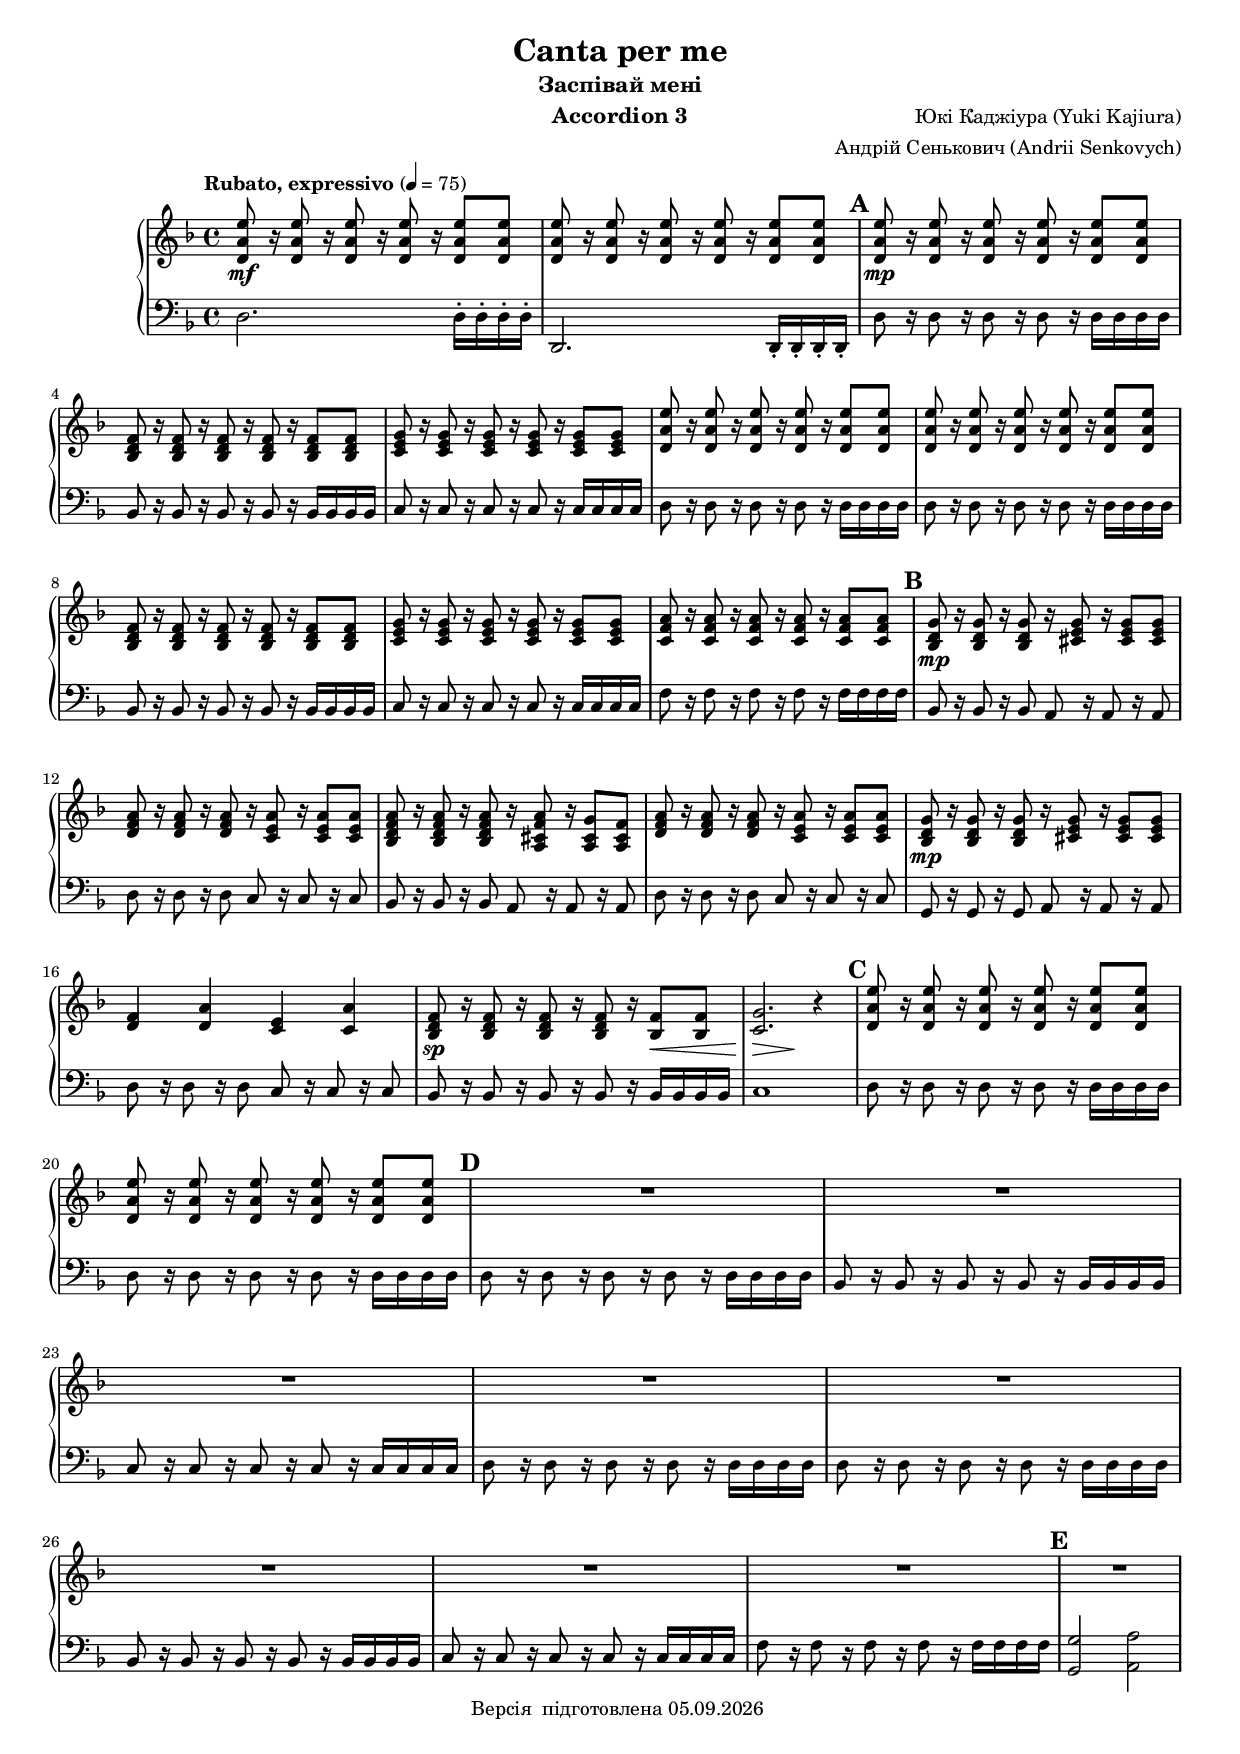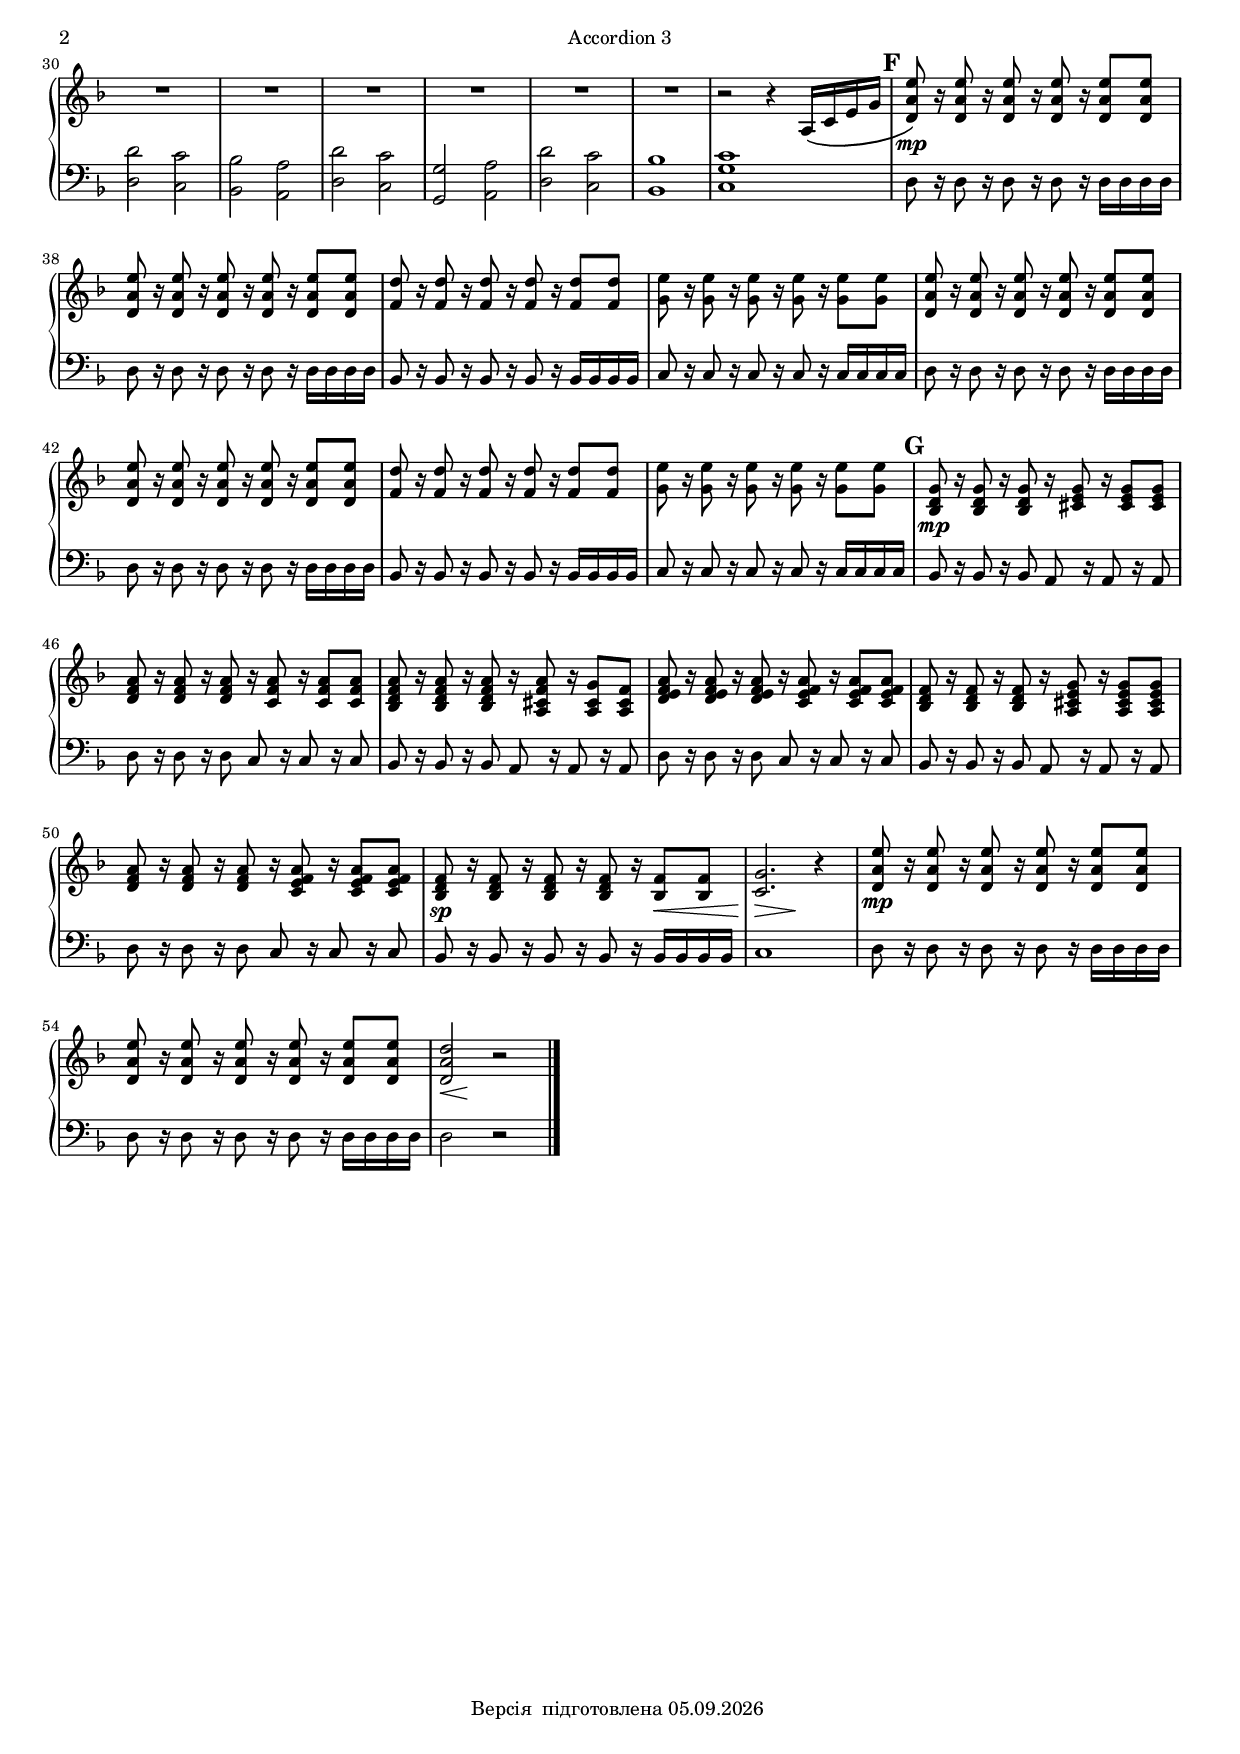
\include "src/header.ly"
#(set-global-staff-size 17)

\header {
  instrument = "Accordion 3"
}

\include "src/settings.ly"
discant = \markup {
  \musicglyph #"accordion.accDiscant"
}
dot = \markup {
  \musicglyph #"accordion.accDot"
}

\layout { ragged-right = ##t }

% 16 voets register
accBasson = ^\markup {
  \combine
  \discant
  \raise #0.5 \dot
}

% een korig 8 en 16 voets register
accBandon = ^\markup {
  \combine
  \discant
  \combine
  \raise #0.5 \dot
  \raise #1.5 \dot
}

accVCello = ^\markup {
  \combine
  \discant
  \combine
  \raise #0.5 \dot
  \combine
  \raise #1.5 \dot
  \translate #'(1 . 0) \raise #1.5 \dot
}

% 4-8-16 voets register
accHarmon = ^\markup {
  \combine
  \discant
  \combine
  \raise #0.5 \dot
  \combine
  \raise #1.5 \dot
  \raise #2.5 \dot
}

accTrombon = ^\markup {
  \combine
  \discant
  \combine
  \raise #0.5 \dot
  \combine
  \raise #1.5 \dot
  \combine
  \translate #'(1 . 0) \raise #1.5 \dot
  \translate #'(-1 . 0) \raise #1.5 \dot
}

% eenkorig 4 en 16 voets register
accOrgan = ^\markup {
  \combine
  \discant
  \combine
  \raise #0.5 \dot
  \raise #2.5 \dot
}

accMaster = ^\markup {
  \combine
  \discant
  \combine
  \raise #0.5 \dot
  \combine
  \raise #1.5 \dot
  \combine
  \translate #'(1 . 0) \raise #1.5 \dot
  \combine
  \translate #'(-1 . 0) \raise #1.5 \dot
  \raise #2.5 \dot
}

accAccord = ^\markup {
  \combine
  \discant
  \combine
  \raise #1.5 \dot
  \combine
  \translate #'(1 . 0) \raise #1.5 \dot
  \combine
  \translate #'(-1 . 0) \raise #1.5 \dot
  \raise #2.5 \dot
}

accMusette = ^\markup {
  \combine
  \discant
  \combine
  \raise #1.5 \dot
  \combine
  \translate #'(1 . 0) \raise #1.5 \dot
  \translate #'(-1 . 0) \raise #1.5 \dot
}

accCeleste = ^\markup {
  \combine
  \discant
  \combine
  \raise #1.5 \dot
  \translate #'(-1 . 0) \raise #1.5 \dot
}

accOboe = ^\markup {
  \combine
  \discant
  \combine
  \raise #1.5 \dot
  \raise #2.5 \dot
}

accClarin = ^\markup {
  \combine
  \discant
  \raise #1.5 \dot
}

accPiccolo = ^\markup {
  \combine
  \discant 
  \raise #2.5 \dot
}

accViolin = ^\markup {
  \combine
  \discant
  \combine
  \raise #1.5 \dot
  \combine
  \translate #'(1 . 0) \raise #1.5 \dot
  \raise #2.5 \dot
}


accordionThreeSolo = \relative a' {
  \defaultTempo
  \defaultKey
  \defaultTime

  <d, a' e'>8\accViolin\mf r16 <d a' e'>8 r16 <d a' e'>8 r16 <d a' e'>8 r16 <d a' e'>8 <d a' e'>8
  <d a' e'>8 r16 <d a' e'>8 r16 <d a' e'>8 r16 <d a' e'>8 r16 <d a' e'>8 <d a' e'>8

  \mark \default

  <d a' e'>8\mp r16 <d a' e'>8 r16 <d a' e'>8 r16 <d a' e'>8 r16 <d a' e'>8 <d a' e'>8
  <b d f>8 r16 <b d f>8 r16 <b d f>8 r16 <b d f>8 r16 <b d f>8 <b d f>8
  <c e g>8 r16 <c e g>8 r16 <c e g>8 r16 <c e g>8 r16 <c e g>8 <c e g>8
  <d a' e'>8 r16 <d a' e'>8 r16 <d a' e'>8 r16 <d a' e'>8 r16 <d a' e'>8 <d a' e'>8

  <d a' e'>8 r16 <d a' e'>8 r16 <d a' e'>8 r16 <d a' e'>8 r16 <d a' e'>8 <d a' e'>8
  <b d f>8 r16 <b d f>8 r16 <b d f>8 r16 <b d f>8 r16 <b d f>8 <b d f>8
  <c e g>8 r16 <c e g>8 r16 <c e g>8 r16 <c e g>8 r16 <c e g>8 <c e g>8
  <c f a>8 r16 <c f a>8 r16 <c f a>8 r16 <c f a>8 r16 <c f a>8 <c f a>8

  \mark \default

  <b d g>8\mp r16 <b d g>8 r16 <b d g>8 r16 <cis e g>8 r16 <cis e g>8 <cis e g>8
  \repeat unfold 3 {<d f a>8 r16} <c e a>8 r16 <c e a>8 <c e a>8
  \repeat unfold 3 {<b d f a>8 r16} <a cis f a>8 r16 <a cis g'>8 <a cis f>8
  \repeat unfold 3 {<d f a>8 r16} <c e a>8 r16 <c e a>8 <c e a>8

  <b d g>8\mp r16 <b d g>8 r16 <b d g>8 r16 <cis e g>8 r16 <cis e g>8 <cis e g>8
  <d f>4 <d a'>4 <c e>4 <c a'>4
  <b d f>8\sp r16 \repeat unfold 3 {<b d f>8 r16} <b f'>8\< <b f'>8
  << { <c g'>2. r4 } { s2\!\> s4\! s4 } >>

  \mark \default

  <d a' e'>8 r16 <d a' e'>8 r16 <d a' e'>8 r16 <d a' e'>8 r16 <d a' e'>8 <d a' e'>8
  <d a' e'>8 r16 <d a' e'>8 r16 <d a' e'>8 r16 <d a' e'>8 r16 <d a' e'>8 <d a' e'>8

  \mark \default

  R1*8

  \mark \default

  R1*7
  r2 r4 a16\( c e g

  \mark \default

  <d a' e'>8\mp\) r16 <d a' e'>8 r16 <d a' e'>8 r16 <d a' e'>8 r16 <d a' e'>8 <d a' e'>8
  <d a' e'>8 r16 <d a' e'>8 r16 <d a' e'>8 r16 <d a' e'>8 r16 <d a' e'>8 <d a' e'>8
  <f d'>8 r16 <f d'>8 r16 <f d'>8 r16 <f d'>8 r16 <f d'>8 <f d'>8
  <g e'>8 r16 <g e'>8 r16 <g e'>8 r16 <g e'>8 r16 <g e'>8 <g e'>8

  <d a' e'>8 r16 <d a' e'>8 r16 <d a' e'>8 r16 <d a' e'>8 r16 <d a' e'>8 <d a' e'>8
  <d a' e'>8 r16 <d a' e'>8 r16 <d a' e'>8 r16 <d a' e'>8 r16 <d a' e'>8 <d a' e'>8
  <f d'>8 r16 <f d'>8 r16 <f d'>8 r16 <f d'>8 r16 <f d'>8 <f d'>8
  <g e'>8 r16 <g e'>8 r16 <g e'>8 r16 <g e'>8 r16 <g e'>8 <g e'>8

  \mark \default

  <b, d g>8\mp r16 <b d g>8 r16 <b d g>8 r16 <cis e g>8 r16 <cis e g>8 <cis e g>8
  \repeat unfold 3 {<d f a>8 r16} <c f a>8 r16 <c f a>8 <c f a>8
  \repeat unfold 3 {<b d f a>8 r16} <a cis f a>8 r16 <a cis g'>8 <a cis f>8
  \repeat unfold 3 {<d e f a>8 r16} <c e f a>8 r16 <c e f a>8 <c e f a>8

  \repeat unfold 3 {<b d f>8 r16} <a cis e g>8 r16 <a cis e g>8 <a cis e g>8
  \repeat unfold 3 {<d f a>8 r16} <c e f a>8 r16 <c e f a>8 <c e f a>8
  <b d f>8\sp r16 \repeat unfold 3 {<b d f>8 r16} <b f'>8\< <b f'>8
  << { <c g'>2. r4 } { s2\!\> s4\! s4 } >>

  <d  a' e'>8\mp r16 <d a' e'>8 r16 <d a' e'>8 r16 <d a' e'>8 r16 <d a' e'>8 <d a' e'>8
  <d  a' e'>8 r16 <d a' e'>8 r16 <d a' e'>8 r16 <d a' e'>8 r16 <d a' e'>8 <d a' e'>8
  << { <d  a' d>2 r2 } { s4\< s4\! s2 } >>

  \bar "|."
}


accordionBass = \relative c {
  \defaultTempo
  \defaultKey
  \defaultTime
  \clef bass

  d2. d16-. d-. d-. d-.
  d,2. d16-. d-. d-. d-.

  d'8 r16 d8 r16 d8 r16 d8 r16 d16 d16 d16 d16
  b8 r16 b8 r16 b8 r16 b8 r16 b16 b16 b16 b16
  c8 r16 c8 r16 c8 r16 c8 r16 c16 c16 c16 c16
  d8 r16 d8 r16 d8 r16 d8 r16 d16 d16 d16 d16

  d8 r16 d8 r16 d8 r16 d8 r16 d16 d16 d16 d16
  b8 r16 b8 r16 b8 r16 b8 r16 b16 b16 b16 b16
  c8 r16 c8 r16 c8 r16 c8 r16 c16 c16 c16 c16
  f8 r16 f8 r16 f8 r16 f8 r16 f16 f16 f16 f16


  b,8 r16 b8 r16 b8 a8 r16 a8 r16 a8
  d8 r16 d8 r16 d8 c8 r16 c8 r16 c8
  b8 r16 b8 r16 b8 a8 r16 a8 r16 a8
  d8 r16 d8 r16 d8 c8 r16 c8 r16 c8

  g8 r16 g8 r16 g8 a8 r16 a8 r16 a8
  d8 r16 d8 r16 d8 c8 r16 c8 r16 c8
  b8 r16 b8 r16 b8 r16 b8 r16 b16 b16 b16 b16

  c1


  d8 r16 d8 r16 d8 r16 d8 r16 d16 d16 d16 d16
  d8 r16 d8 r16 d8 r16 d8 r16 d16 d16 d16 d16


  d8 r16 d8 r16 d8 r16 d8 r16 d16 d16 d16 d16
  b8 r16 b8 r16 b8 r16 b8 r16 b16 b16 b16 b16
  c8 r16 c8 r16 c8 r16 c8 r16 c16 c16 c16 c16
  d8 r16 d8 r16 d8 r16 d8 r16 d16 d16 d16 d16

  d8 r16 d8 r16 d8 r16 d8 r16 d16 d16 d16 d16
  b8 r16 b8 r16 b8 r16 b8 r16 b16 b16 b16 b16
  c8 r16 c8 r16 c8 r16 c8 r16 c16 c16 c16 c16
  f8 r16 f8 r16 f8 r16 f8 r16 f16 f16 f16 f16


  <g, g'>2 <a a'>
  <d d'> <c c'>
  <b b'> <a a'>
  <d d'> <c c'>

  <g g'> <a a'>
  <d d'> <c c'>
  <b b'>1
  <c g' c>

  d8 r16 d8 r16 d8 r16 d8 r16 d16 d16 d16 d16
  d8 r16 d8 r16 d8 r16 d8 r16 d16 d16 d16 d16
  b8 r16 b8 r16 b8 r16 b8 r16 b16 b16 b16 b16
  c8 r16 c8 r16 c8 r16 c8 r16 c16 c16 c16 c16

  d8 r16 d8 r16 d8 r16 d8 r16 d16 d16 d16 d16
  d8 r16 d8 r16 d8 r16 d8 r16 d16 d16 d16 d16
  b8 r16 b8 r16 b8 r16 b8 r16 b16 b16 b16 b16
  c8 r16 c8 r16 c8 r16 c8 r16 c16 c16 c16 c16

  b8 r16 b8 r16 b8 a8 r16 a8 r16 a8
  d8 r16 d8 r16 d8 c8 r16 c8 r16 c8
  b8 r16 b8 r16 b8 a8 r16 a8 r16 a8
  d8 r16 d8 r16 d8 c8 r16 c8 r16 c8

  b8 r16 b8 r16 b8 a8 r16 a8 r16 a8
  d8 r16 d8 r16 d8 c8 r16 c8 r16 c8
  b8 r16 b8 r16 b8 r16 b8 r16 b16 b16 b16 b16
  c1

  d8 r16 d8 r16 d8 r16 d8 r16 d16 d16 d16 d16
  d8 r16 d8 r16 d8 r16 d8 r16 d16 d16 d16 d16

  d2 r2

  \bar "|."
}

accordionTwoBass = \accordionBass
accordionThreeBass = \accordionBass


\score {
  \new Score {
    \set Score.markFormatter = #format-mark-box-numbers
    \new PianoStaff <<
      \set PianoStaff.midiInstrument = "accordion"
      \keepWithTag #'part \accordionThreeSolo
      \keepWithTag #'part \accordionBass
    >>
  }
  \layout {
    \include "src/layout.ly"
  }
  \midi {}
}
